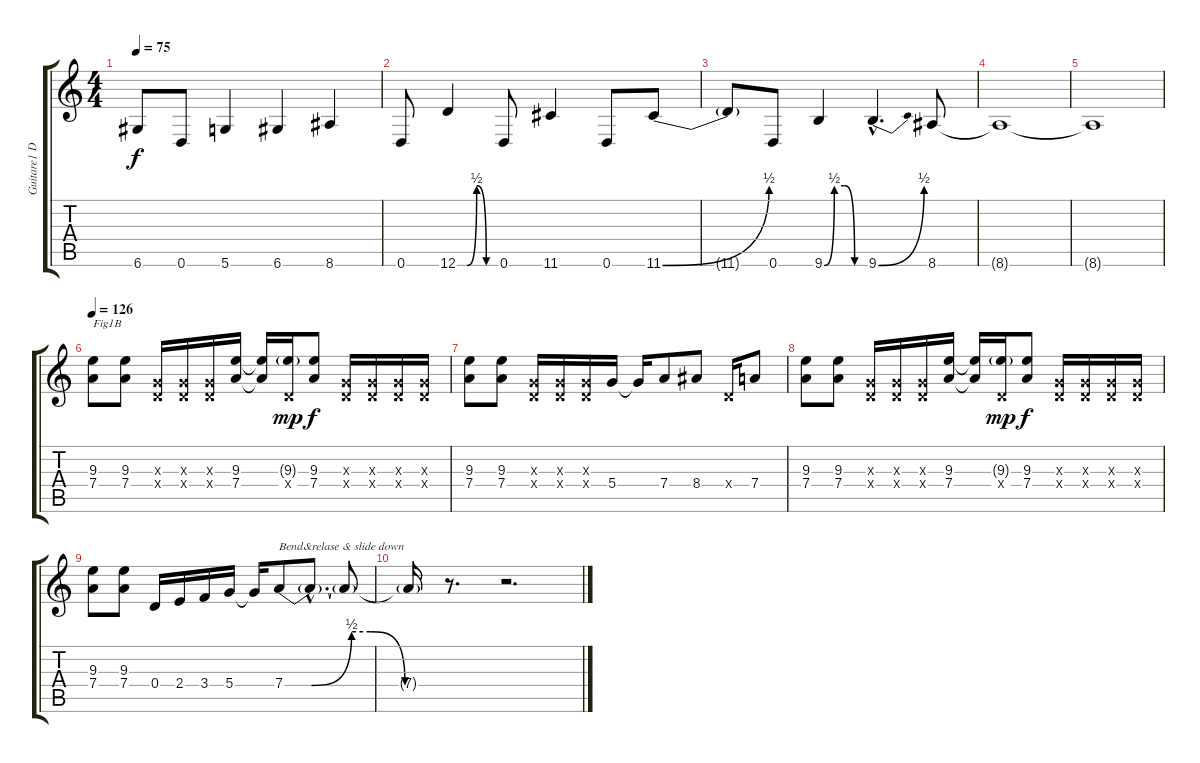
\track ("Guitare1 Dr-D" "Guitare1 D") {instrument distortionguitar}
\staff {score tabs}
\tuning (E4 B3 G3 D3 A2 D2) {hide}
\ts (4 4)
\tempo 75
\clef g2
\ks c
6.6{t}.8{dy f} 0.6.8 5.6.4 6.6.4 8.6.4 |
0.6.8 12.6{be (custom 0 0 15 0 30 2 45 0 60 0)}.4 0.6.8 11.6.4 0.6.8 11.6{be (bend 0 0 60 2)}.8 |
11.6{t}.8 0.6.8 9.6{be (custom 0 0 15 2 30 2 45 0 60 0)}.4 9.6{be (bend 0 0 60 2) hac}.4{d} 8.6.8 |
8.6{t}.1 |
8.6{t}.1 |
\tempo 126
(9.3 7.4).8{txt "Fig1B"} (9.3 7.4).8 (0.3{x} 0.4{x}).16 (0.3{x} 0.4{x}).16 (0.3{x} 0.4{x}).16 (9.3 7.4).16 (9.3{t} 7.4{t}).16 (9.3{g} 0.4{x}).16{dy mp} (9.3 7.4).8{dy f} (0.3{x} 0.4{x}).16 (0.3{x} 0.4{x}).16 (0.3{x} 0.4{x}).16 (0.3{x} 0.4{x}).16 |
(9.3 7.4).8 (9.3 7.4).8 (0.3{x} 0.4{x}).16 (0.3{x} 0.4{x}).16 (0.3{x} 0.4{x}).16 5.4.16 5.4{t}.16 7.4.8 8.4.8 0.4{x}.16 7.4.8 |
(9.3 7.4).8 (9.3 7.4).8 (0.3{x} 0.4{x}).16 (0.3{x} 0.4{x}).16 (0.3{x} 0.4{x}).16 (9.3 7.4).16 (9.3{t} 7.4{t}).16 (9.3{g} 0.4{x}).16{dy mp} (9.3 7.4).8{dy f} (0.3{x} 0.4{x}).16 (0.3{x} 0.4{x}).16 (0.3{x} 0.4{x}).16 (0.3{x} 0.4{x}).16 |
(9.3 7.4).8 (9.3 7.4).8 0.4.16 2.4.16 3.4.16 5.4.16 5.4{t}.16 7.4{be (custom 0 0 10 0 25 2 32 2 45 0 60 0)}.8{txt "Bend&relase & slide down"} 7.4{hac t}.8{d} 7.4{t}.8 |
7.4{t}.16 r.8{d} r.2{d}
